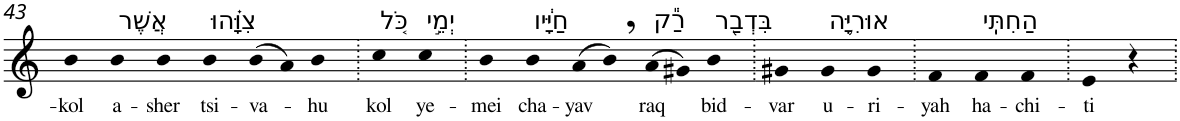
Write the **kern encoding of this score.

**kern	**text
*part1	*part1
*staff1	*staff1
*I"Piano	*
*I'Pno	*
!!LO:PB:g=z
*clefG2	*
*k[]	*
=43	=43
!	!LO:LY:b
4b	-kol
!LO:TX:a:t=אֲשֶׁר	!
!	!LO:LY:b
4b	a-
!	!LO:LY:b
4b	-sher
!LO:TX:a:t=צִוָּ֗הוּ	!
!	!LO:LY:b
4b	tsi-
!	!LO:LY:b
(>8b	-va-
8a)	.
!	!LO:LY:b
4b	-hu
=44.	=44.
!LO:TX:a:t=כֹּ֚ל	!
!	!LO:LY:b
4cc	kol
!LO:TX:a:t=יְמֵ֣י	!
!	!LO:LY:b
4cc	ye-
=45.	=45.
!	!LO:LY:b
4b	-mei
!LO:TX:a:t=חַיָּ֔יו	!
!	!LO:LY:b
4b	cha-
!	!LO:LY:b
(>8a	-yav
8b,)	.
!LO:TX:a:t=רַ֕ק	!
!	!LO:LY:b
(>8a	raq
8g#X)	.
!LO:TX:a:t=בִּדְבַ֖ר	!
!	!LO:LY:b
4b	bid-
=46.	=46.
!	!LO:LY:b
4g#X	-var
!LO:TX:a:t=אוּרִיָּ֥ה	!
!	!LO:LY:b
4g#	u-
!	!LO:LY:b
4g#	-ri-
=47.	=47.
!	!LO:LY:b
4f	-yah
!LO:TX:a:t=הַחִתִּֽי	!
!	!LO:LY:b
4f	ha-
!	!LO:LY:b
4f	-chi-
=48.	=48.
!	!LO:LY:b
4e	-ti
4r	.
=.	=.
*-	*-
